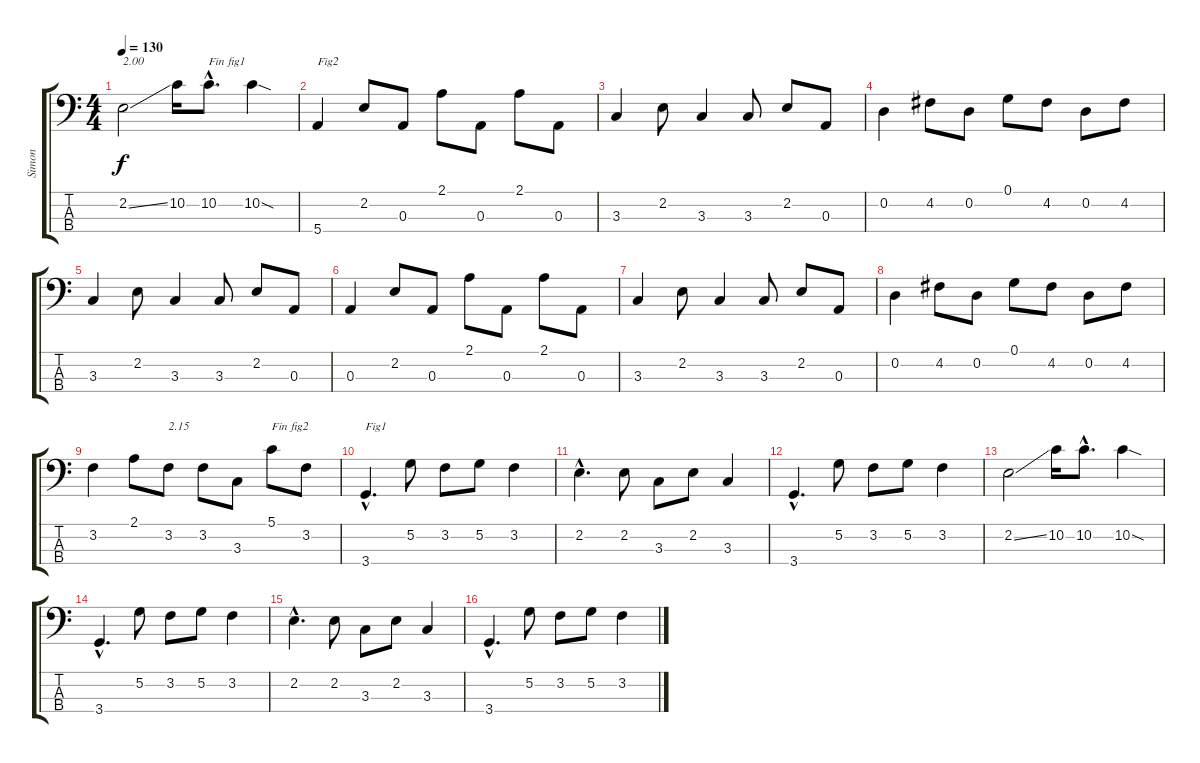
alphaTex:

\track ("Simon" "Simon") {instrument electricbassfinger}
\staff {score tabs}
\tuning (G2 D2 A1 E1) {hide}
\ts (4 4)
\tempo 130
\clef f4
\ks c
2.2{ss}.2{txt "2.00" dy f} 10.2.16 10.2{hac}.8{d txt "Fin fig1"} 10.2{sod}.4 |
5.4.4{txt "Fig2"} 2.2.8 0.3.8 2.1.8 0.3.8 2.1.8 0.3.8 |
3.3.4 2.2.8 3.3.4 3.3.8 2.2.8 0.3.8 |
0.2.4 4.2.8 0.2.8 0.1.8 4.2.8 0.2.8 4.2.8 |
3.3.4 2.2.8 3.3.4 3.3.8 2.2.8 0.3.8 |
0.3.4 2.2.8 0.3.8 2.1.8 0.3.8 2.1.8 0.3.8 |
3.3.4 2.2.8 3.3.4 3.3.8 2.2.8 0.3.8 |
0.2.4 4.2.8 0.2.8 0.1.8 4.2.8 0.2.8 4.2.8 |
3.2.4 2.1.8 3.2.8{txt "2.15"} 3.2.8 3.3.8 5.1.8{txt "Fin fig2"} 3.2.8 |
3.4{hac}.4{d txt "Fig1"} 5.2.8 3.2.8 5.2.8 3.2.4 |
2.2{hac}.4{d} 2.2.8 3.3.8 2.2.8 3.3.4 |
3.4{hac}.4{d} 5.2.8 3.2.8 5.2.8 3.2.4 |
2.2{ss}.2 10.2.16 10.2{hac}.8{d} 10.2{sod}.4 |
3.4{hac}.4{d} 5.2.8 3.2.8 5.2.8 3.2.4 |
2.2{hac}.4{d} 2.2.8 3.3.8 2.2.8 3.3.4 |
3.4{hac}.4{d} 5.2.8 3.2.8 5.2.8 3.2.4
